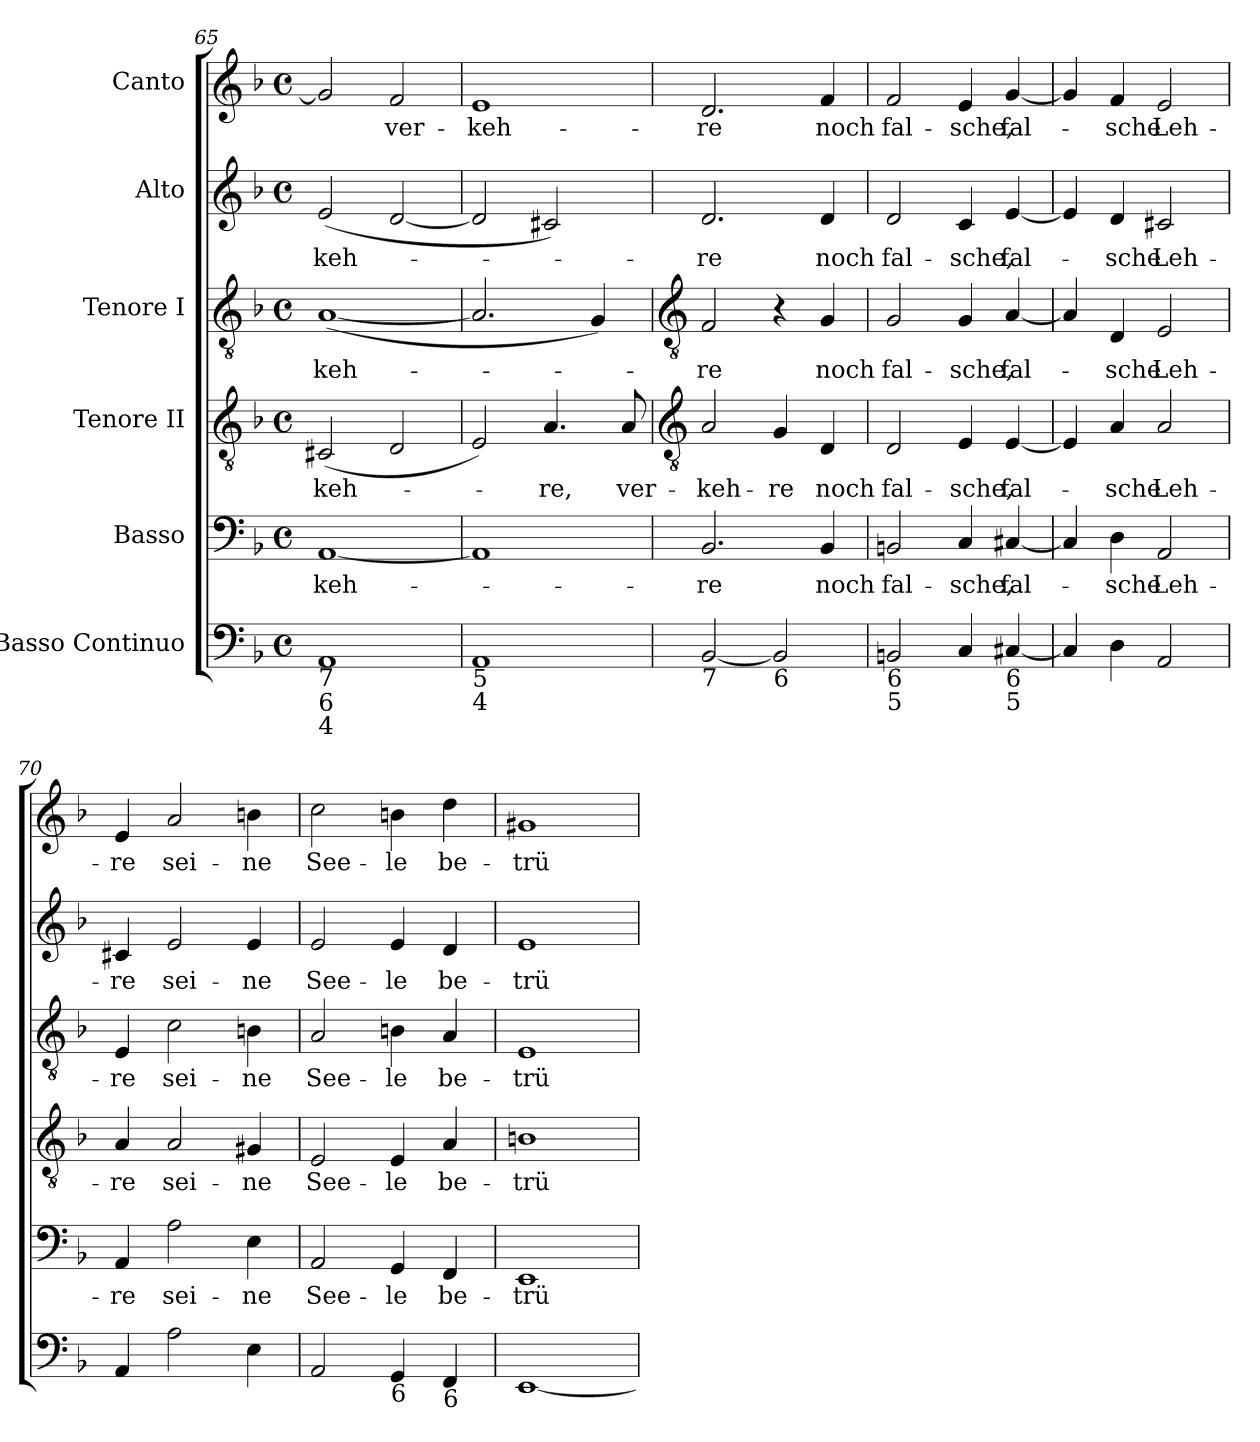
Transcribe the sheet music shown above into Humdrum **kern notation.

**kern	**kern	**text	**kern	**text	**kern	**text	**kern	**text	**kern	**text
*part6	*part5	*part5	*part4	*part4	*part3	*part3	*part2	*part2	*part1	*part1
*staff6	*staff5	*staff5	*staff4	*staff4	*staff3	*staff3	*staff2	*staff2	*staff1	*staff1
*I"Basso Continuo	*I"Basso	*	*I"Tenore II	*	*I"Tenore I	*	*I"Alto	*	*I"Canto	*
*clefF4	*clefF4	*	*clefGv2	*	*clefGv2	*	*clefG2	*	*clefG2	*
*k[b-]	*k[b-]	*	*k[b-]	*	*k[b-]	*	*k[b-]	*	*k[b-]	*
*F:	*F:	*	*F:	*	*F:	*	*F:	*	*F:	*
*M4/4	*M4/4	*	*M4/4	*	*M4/4	*	*M4/4	*	*M4/4	*
*met(c)	*met(c)	*	*met(c)	*	*met(c)	*	*met(c)	*	*met(c)	*
=65	=65	=65	=65	=65	=65	=65	=65	=65	=65	=65
!LO:TX:b:t=7	!	!	!	!	!	!	!	!	!	!
!LO:TX:b:t=6\n4	!	!	!	!	!	!	!	!	!	!
!	!	!LO:LY:b	!	!LO:LY:b	!	!LO:LY:b	!	!LO:LY:b	!	!
1AA	[1AA	-keh-	(<2C#X	keh-	(<[1A	-keh-	(<2e	-keh-	2g]	.
!	!	!	!	!	!	!	!	!	!	!LO:LY:b
.	.	.	2D	.	.	.	[2d	.	2f	ver-
=66	=66	=66	=66	=66	=66	=66	=66	=66	=66	=66
!LO:TX:b:t=5\n4	!	!	!	!	!	!	!	!	!	!
!	!	!	!	!	!	!	!	!	!	!LO:LY:b
1AA	1AA]	.	2E)	.	2.A]	.	2d]	.	1e	-keh-
!	!	!	!	!LO:LY:b	!	!	!	!	!	!
.	.	.	4.A	-re,	.	.	2c#X)	.	.	.
.	.	.	.	.	4G)	.	.	.	.	.
!	!	!	!	!LO:LY:b	!	!	!	!	!	!
.	.	.	8A	ver-	.	.	.	.	.	.
!!LO:LB:g=z
=67	=67	=67	=67	=67	=67	=67	=67	=67	=67	=67
*	*	*	*clefGv2	*	*clefGv2	*	*	*	*	*
!LO:TX:b:t=7	!	!	!	!	!	!	!	!	!	!
!	!	!LO:LY:b	!	!LO:LY:b	!	!LO:LY:b	!	!LO:LY:b	!	!LO:LY:b
[2BB-	2.BB-	-re	2A	-keh-	2F	-re	2.d	-re	2.d	-re
!LO:TX:b:t=6	!	!	!	!	!	!	!	!	!	!
!	!	!	!	!LO:LY:b	!	!	!	!	!	!
2BB-]	.	.	4G	-re	4r	.	.	.	.	.
!	!	!LO:LY:b	!	!LO:LY:b	!	!LO:LY:b	!	!LO:LY:b	!	!LO:LY:b
.	4BB-	noch	4D	noch	4G	noch	4d	noch	4f	noch
=68	=68	=68	=68	=68	=68	=68	=68	=68	=68	=68
!LO:TX:b:t=6\n5	!	!	!	!	!	!	!	!	!	!
!	!	!LO:LY:b	!	!LO:LY:b	!	!LO:LY:b	!	!LO:LY:b	!	!LO:LY:b
2BBn	2BBn	fal-	2D	fal-	2G	fal-	2d	fal-	2f	fal-
!	!	!LO:LY:b	!	!LO:LY:b	!	!LO:LY:b	!	!LO:LY:b	!	!LO:LY:b
4C	4C	-sche,	4E	-sche,	4G	-sche,	4c	-sche,	4e	-sche,
!LO:TX:b:t=6\n5	!	!	!	!	!	!	!	!	!	!
!	!	!LO:LY:b	!	!LO:LY:b	!	!LO:LY:b	!	!LO:LY:b	!	!LO:LY:b
[4C#X	[4C#X	fal-	[4E	fal-	[4A	fal-	[4e	fal-	[4g	fal-
=69	=69	=69	=69	=69	=69	=69	=69	=69	=69	=69
4C#]	4C#]	.	4E]	.	4A]	.	4e]	.	4g]	.
!	!	!LO:LY:b	!	!LO:LY:b	!	!LO:LY:b	!	!LO:LY:b	!	!LO:LY:b
4D	4D	-sche	4A	-sche	4D	-sche	4d	-sche	4f	-sche
!	!	!LO:LY:b	!	!LO:LY:b	!	!LO:LY:b	!	!LO:LY:b	!	!LO:LY:b
2AA	2AA	Leh-	2A	Leh-	2E	Leh-	2c#X	Leh-	2e	Leh-
=70	=70	=70	=70	=70	=70	=70	=70	=70	=70	=70
!	!	!LO:LY:b	!	!LO:LY:b	!	!LO:LY:b	!	!LO:LY:b	!	!LO:LY:b
4AA	4AA	-re	4A	-re	4E	-re	4c#X	-re	4e	-re
!	!	!LO:LY:b	!	!LO:LY:b	!	!LO:LY:b	!	!LO:LY:b	!	!LO:LY:b
2A	2A	sei-	2A	sei-	2c	sei-	2e	sei-	2a	sei-
!	!	!LO:LY:b	!	!LO:LY:b	!	!LO:LY:b	!	!LO:LY:b	!	!LO:LY:b
4E	4E	-ne	4G#X	-ne	4Bn	-ne	4e	-ne	4bn	-ne
=71	=71	=71	=71	=71	=71	=71	=71	=71	=71	=71
!	!	!LO:LY:b	!	!LO:LY:b	!	!LO:LY:b	!	!LO:LY:b	!	!LO:LY:b
2AA	2AA	See-	2E	See-	2A	See-	2e	See-	2cc	See-
!LO:TX:b:t=6	!	!	!	!	!	!	!	!	!	!
!	!	!LO:LY:b	!	!LO:LY:b	!	!LO:LY:b	!	!LO:LY:b	!	!LO:LY:b
4GG	4GG	-le	4E	-le	4Bn	-le	4e	-le	4bn	-le
!LO:TX:b:t=6	!	!	!	!	!	!	!	!	!	!
!	!	!LO:LY:b	!	!LO:LY:b	!	!LO:LY:b	!	!LO:LY:b	!	!LO:LY:b
4FF	4FF	be-	4A	be-	4A	be-	4d	be-	4dd	be-
=72	=72	=72	=72	=72	=72	=72	=72	=72	=72	=72
!	!	!LO:LY:b	!	!LO:LY:b	!	!LO:LY:b	!	!LO:LY:b	!	!LO:LY:b
[1EE	1EE	-trü-	1Bn	-trü-	1E	-trü-	1e	-trü-	1g#X	-trü-
=	=	=	=	=	=	=	=	=	=	=
*-	*-	*-	*-	*-	*-	*-	*-	*-	*-	*-
